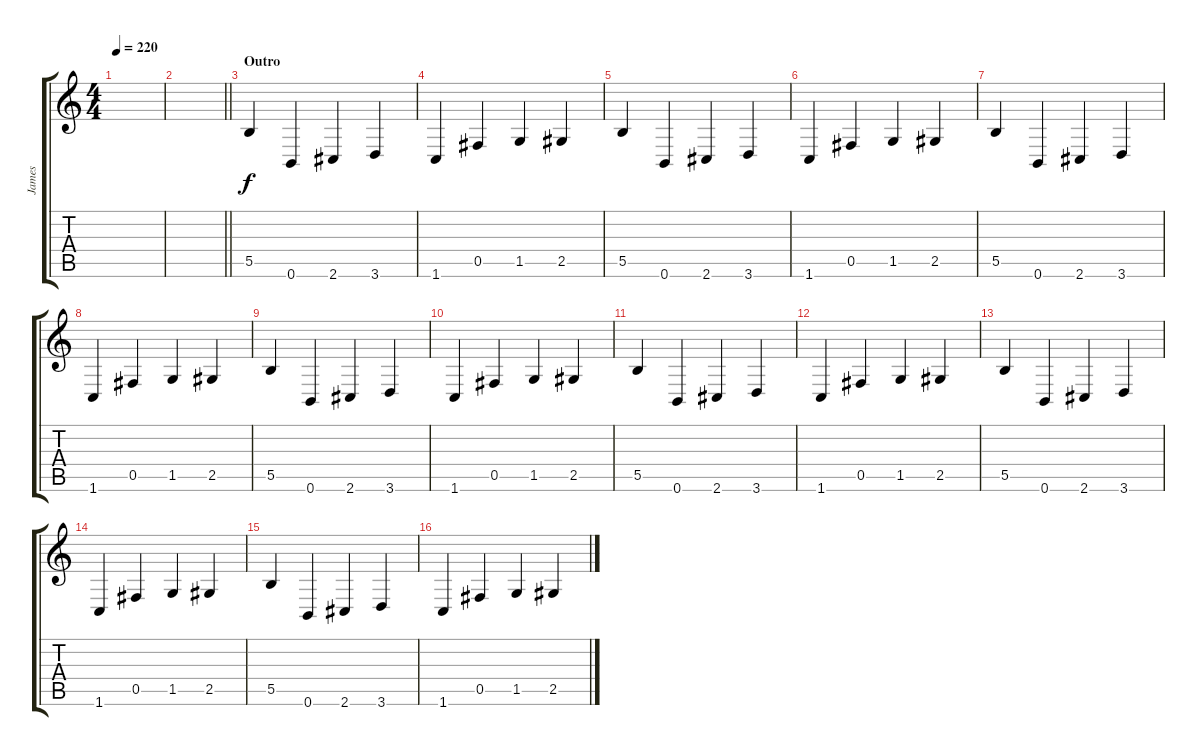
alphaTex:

\track ("James " "James ") {instrument distortionguitar}
\staff {score tabs}
\tuning (Db4 Ab3 E3 B2 Gb2 B1) {hide}
\ts (4 4)
\tempo 220
\clef g2
\ks c
|
\barLineRight lightlight
|
\section ("" "Outro")
5.5.4 0.6.4 2.6.4 3.6.4 |
1.6.4 0.5.4 1.5.4 2.5.4 |
5.5.4 0.6.4 2.6.4 3.6.4 |
1.6.4 0.5.4 1.5.4 2.5.4 |
5.5.4 0.6.4 2.6.4 3.6.4 |
1.6.4 0.5.4 1.5.4 2.5.4 |
5.5.4 0.6.4 2.6.4 3.6.4 |
1.6.4 0.5.4 1.5.4 2.5.4 |
5.5.4 0.6.4 2.6.4 3.6.4 |
1.6.4 0.5.4 1.5.4 2.5.4 |
5.5.4 0.6.4 2.6.4 3.6.4 |
1.6.4 0.5.4 1.5.4 2.5.4 |
5.5.4 0.6.4 2.6.4 3.6.4 |
1.6.4 0.5.4 1.5.4 2.5.4
